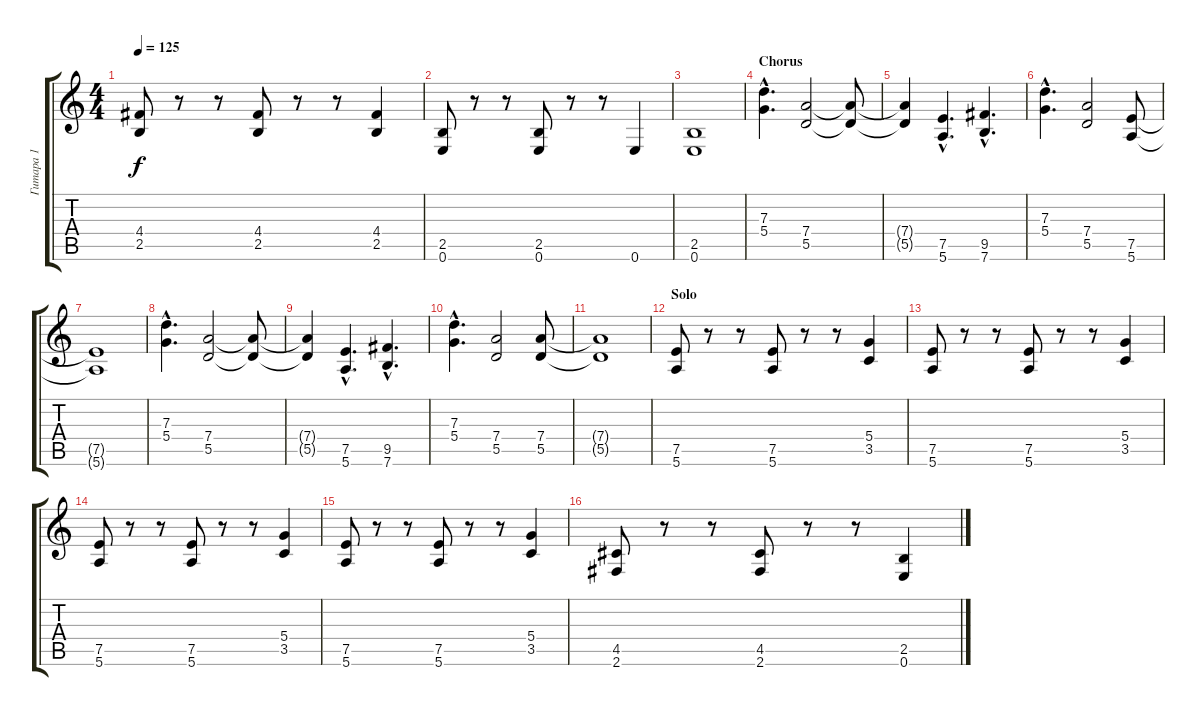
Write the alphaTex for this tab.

\track ("Гитара 1" "Гитара 1") {instrument distortionguitar}
\staff {score tabs}
\tuning (E4 B3 G3 D3 A2 E2) {hide}
\ts (4 4)
\tempo 125
\clef g2
\ks c
(4.4 2.5).8{dy f} r.8 r.8 (4.4 2.5).8 r.8 r.8 (4.4 2.5).4 |
(2.5 0.6).8 r.8 r.8 (2.5 0.6).8 r.8 r.8 0.6.4 |
(2.5 0.6).1 |
\section ("" "Chorus")
(7.3{hac} 5.4{hac}).4{d} (7.4 5.5).2 (7.4{t} 5.5{t}).8 |
(7.4{t} 5.5{t}).4 (7.5{hac} 5.6{hac}).4{d} (9.5{hac} 7.6{hac}).4{d} |
(7.3{hac} 5.4{hac}).4{d} (7.4 5.5).2 (7.5 5.6).8 |
(7.5{t} 5.6{t}).1 |
(7.3{hac} 5.4{hac}).4{d} (7.4 5.5).2 (7.4{t} 5.5{t}).8 |
(7.4{t} 5.5{t}).4 (7.5{hac} 5.6{hac}).4{d} (9.5{hac} 7.6{hac}).4{d} |
(7.3{hac} 5.4{hac}).4{d} (7.4 5.5).2 (7.4 5.5).8 |
(7.4{t} 5.5{t}).1 |
\section ("" "Solo")
(7.5 5.6).8 r.8 r.8 (7.5 5.6).8 r.8 r.8 (5.4 3.5).4 |
(7.5 5.6).8 r.8 r.8 (7.5 5.6).8 r.8 r.8 (5.4 3.5).4 |
(7.5 5.6).8 r.8 r.8 (7.5 5.6).8 r.8 r.8 (5.4 3.5).4 |
(7.5 5.6).8 r.8 r.8 (7.5 5.6).8 r.8 r.8 (5.4 3.5).4 |
(4.5 2.6).8 r.8 r.8 (4.5 2.6).8 r.8 r.8 (2.5 0.6).4
